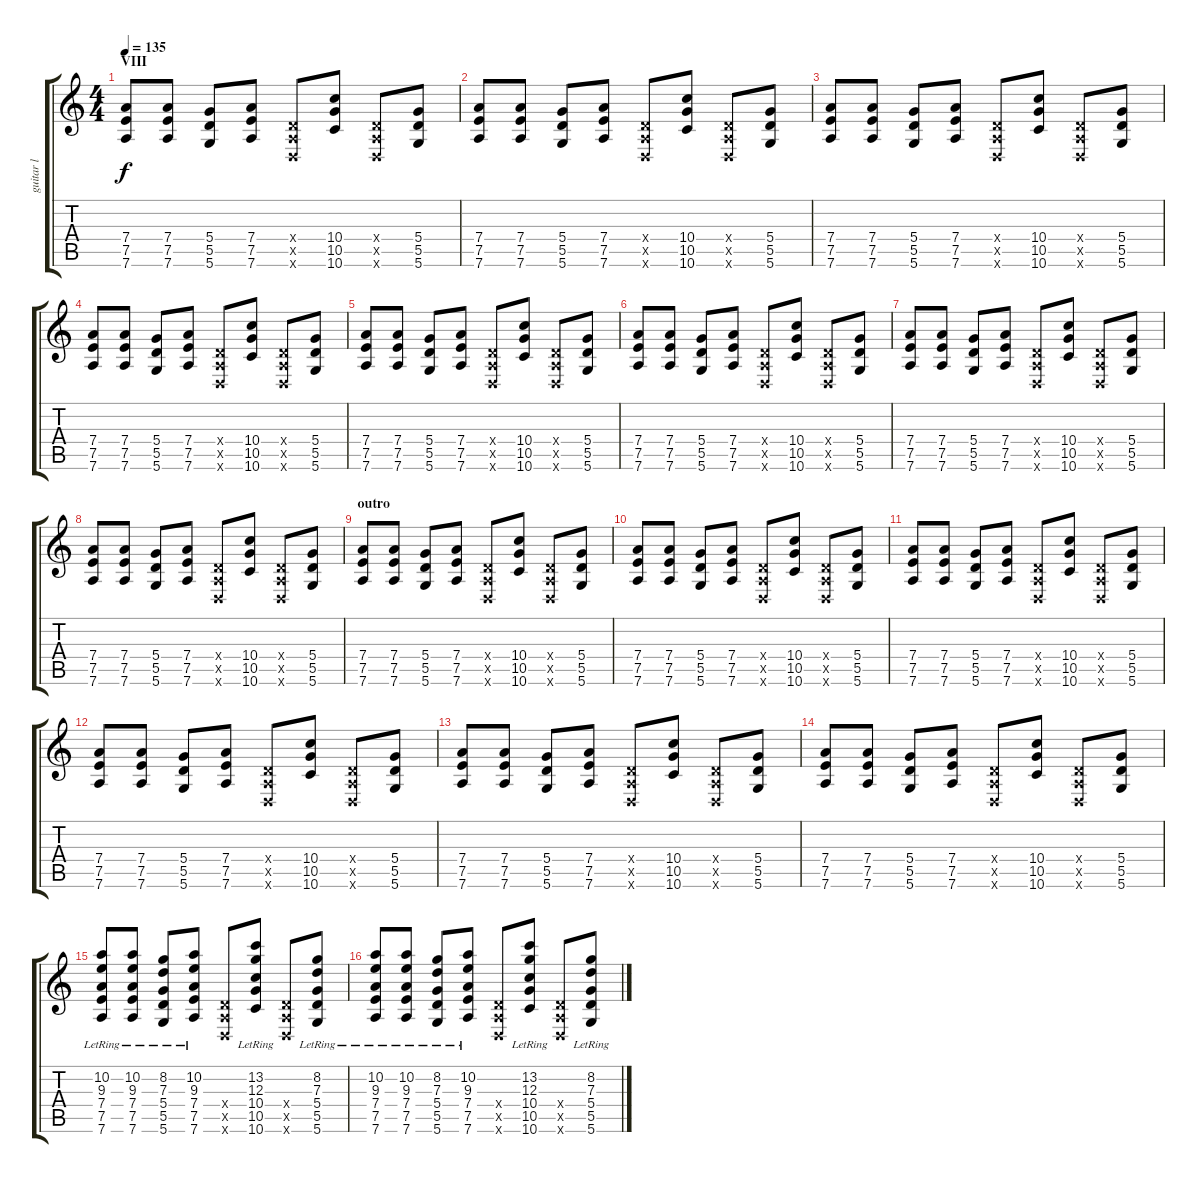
\track ("guitar l" "guitar l") {instrument distortionguitar}
\staff {score tabs}
\tuning (E4 B3 G3 D3 A2 D2) {hide}
\ts (4 4)
\section ("" "VIII")
\tempo 135
\clef g2
\ks c
(7.4 7.5 7.6).8{dy f} (7.4 7.5 7.6).8 (5.4 5.5 5.6).8 (7.4 7.5 7.6).8 (0.4{x} 0.5{x} 0.6{x}).8 (10.4 10.5 10.6).8 (0.4{x} 0.5{x} 0.6{x}).8 (5.4 5.5 5.6).8 |
(7.4 7.5 7.6).8 (7.4 7.5 7.6).8 (5.4 5.5 5.6).8 (7.4 7.5 7.6).8 (0.4{x} 0.5{x} 0.6{x}).8 (10.4 10.5 10.6).8 (0.4{x} 0.5{x} 0.6{x}).8 (5.4 5.5 5.6).8 |
(7.4 7.5 7.6).8 (7.4 7.5 7.6).8 (5.4 5.5 5.6).8 (7.4 7.5 7.6).8 (0.4{x} 0.5{x} 0.6{x}).8 (10.4 10.5 10.6).8 (0.4{x} 0.5{x} 0.6{x}).8 (5.4 5.5 5.6).8 |
(7.4 7.5 7.6).8 (7.4 7.5 7.6).8 (5.4 5.5 5.6).8 (7.4 7.5 7.6).8 (0.4{x} 0.5{x} 0.6{x}).8 (10.4 10.5 10.6).8 (0.4{x} 0.5{x} 0.6{x}).8 (5.4 5.5 5.6).8 |
(7.4 7.5 7.6).8 (7.4 7.5 7.6).8 (5.4 5.5 5.6).8 (7.4 7.5 7.6).8 (0.4{x} 0.5{x} 0.6{x}).8 (10.4 10.5 10.6).8 (0.4{x} 0.5{x} 0.6{x}).8 (5.4 5.5 5.6).8 |
(7.4 7.5 7.6).8 (7.4 7.5 7.6).8 (5.4 5.5 5.6).8 (7.4 7.5 7.6).8 (0.4{x} 0.5{x} 0.6{x}).8 (10.4 10.5 10.6).8 (0.4{x} 0.5{x} 0.6{x}).8 (5.4 5.5 5.6).8 |
(7.4 7.5 7.6).8 (7.4 7.5 7.6).8 (5.4 5.5 5.6).8 (7.4 7.5 7.6).8 (0.4{x} 0.5{x} 0.6{x}).8 (10.4 10.5 10.6).8 (0.4{x} 0.5{x} 0.6{x}).8 (5.4 5.5 5.6).8 |
(7.4 7.5 7.6).8 (7.4 7.5 7.6).8 (5.4 5.5 5.6).8 (7.4 7.5 7.6).8 (0.4{x} 0.5{x} 0.6{x}).8 (10.4 10.5 10.6).8 (0.4{x} 0.5{x} 0.6{x}).8 (5.4 5.5 5.6).8 |
\section ("" "outro")
(7.4 7.5 7.6).8 (7.4 7.5 7.6).8 (5.4 5.5 5.6).8 (7.4 7.5 7.6).8 (0.4{x} 0.5{x} 0.6{x}).8 (10.4 10.5 10.6).8 (0.4{x} 0.5{x} 0.6{x}).8 (5.4 5.5 5.6).8 |
(7.4 7.5 7.6).8 (7.4 7.5 7.6).8 (5.4 5.5 5.6).8 (7.4 7.5 7.6).8 (0.4{x} 0.5{x} 0.6{x}).8 (10.4 10.5 10.6).8 (0.4{x} 0.5{x} 0.6{x}).8 (5.4 5.5 5.6).8 |
(7.4 7.5 7.6).8 (7.4 7.5 7.6).8 (5.4 5.5 5.6).8 (7.4 7.5 7.6).8 (0.4{x} 0.5{x} 0.6{x}).8 (10.4 10.5 10.6).8 (0.4{x} 0.5{x} 0.6{x}).8 (5.4 5.5 5.6).8 |
(7.4 7.5 7.6).8 (7.4 7.5 7.6).8 (5.4 5.5 5.6).8 (7.4 7.5 7.6).8 (0.4{x} 0.5{x} 0.6{x}).8 (10.4 10.5 10.6).8 (0.4{x} 0.5{x} 0.6{x}).8 (5.4 5.5 5.6).8 |
(7.4 7.5 7.6).8 (7.4 7.5 7.6).8 (5.4 5.5 5.6).8 (7.4 7.5 7.6).8 (0.4{x} 0.5{x} 0.6{x}).8 (10.4 10.5 10.6).8 (0.4{x} 0.5{x} 0.6{x}).8 (5.4 5.5 5.6).8 |
(7.4 7.5 7.6).8 (7.4 7.5 7.6).8 (5.4 5.5 5.6).8 (7.4 7.5 7.6).8 (0.4{x} 0.5{x} 0.6{x}).8 (10.4 10.5 10.6).8 (0.4{x} 0.5{x} 0.6{x}).8 (5.4 5.5 5.6).8 |
(10.2{lr} 9.3{lr} 7.4 7.5 7.6).8 (10.2{lr} 9.3{lr} 7.4 7.5 7.6).8 (8.2{lr} 7.3{lr} 5.4 5.5 5.6).8 (10.2{lr} 9.3{lr} 7.4 7.5 7.6).8 (0.4{x} 0.5{x} 0.6{x}).8 (13.2{lr} 12.3{lr} 10.4 10.5 10.6).8 (0.4{x} 0.5{x} 0.6{x}).8 (8.2{lr} 7.3{lr} 5.4 5.5 5.6).8 |
(10.2{lr} 9.3{lr} 7.4 7.5 7.6).8 (10.2{lr} 9.3{lr} 7.4 7.5 7.6).8 (8.2{lr} 7.3{lr} 5.4 5.5 5.6).8 (10.2{lr} 9.3{lr} 7.4 7.5 7.6).8 (0.4{x} 0.5{x} 0.6{x}).8 (13.2{lr} 12.3{lr} 10.4 10.5 10.6).8 (0.4{x} 0.5{x} 0.6{x}).8 (8.2{lr} 7.3{lr} 5.4 5.5 5.6).8
